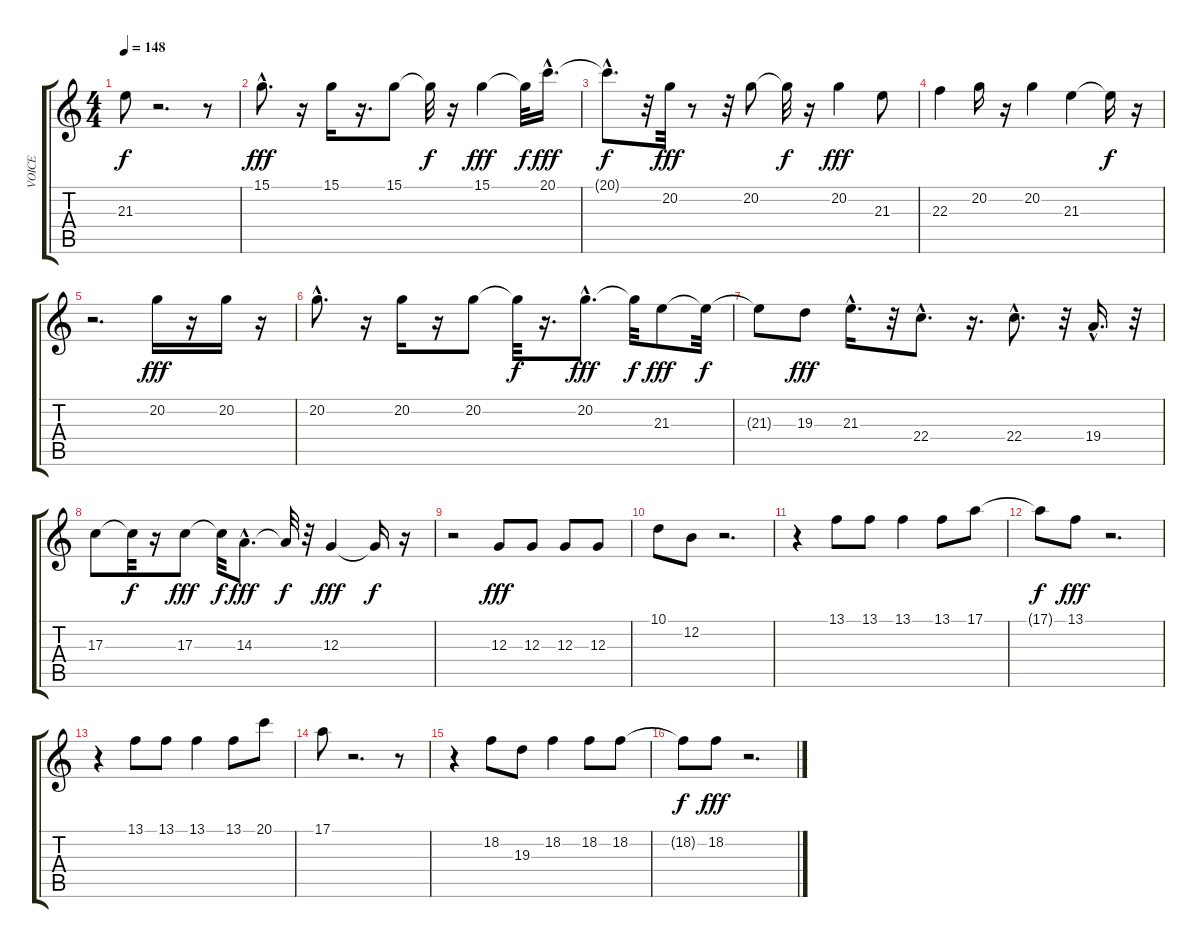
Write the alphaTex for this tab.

\track ("VOICE" "VOICE") {instrument synthbrass1}
\staff {score tabs}
\tuning (E4 B3 G3 D3 A2 E2) {hide}
\ts (4 4)
\tempo 148
\clef g2
\ks c
21.3{t}.8{dy f} r.2{d} r.8 |
15.1{hac}.8{d dy fff} r.16 15.1.16 r.16{d} 15.1.8 15.1{t}.32{dy f} r.16 15.1.4{dy fff} 15.1{t}.32{dy f} 20.1{hac}.16{d dy fff} |
20.1{hac t}.8{d dy f} r.32 20.2.32{dy fff} r.8 r.32 20.2.8 20.2{t}.32{dy f} r.16 20.2.4{dy fff} 21.3.8 |
22.3.4 20.2.16 r.16 20.2.4 21.3.4 21.3{t}.16{dy f} r.16 |
r.2{d} 20.2.16{dy fff} r.16 20.2.16 r.16 |
20.2{hac}.8{d} r.16 20.2.16 r.16 20.2.8 20.2{t}.32{dy f} r.16{d} 20.2{hac}.8{d dy fff} 20.2{t}.32{dy f} 21.3.8{dy fff} 21.3{t}.32{dy f} |
21.3{t}.8 19.3.8{dy fff} 21.3{hac}.16{d} r.32 22.4{hac}.8{d} r.16{d} 22.4{hac}.8{d} r.32 19.4{hac}.16{d} r.32 |
17.3.8 17.3{t}.32{dy f} r.16 17.3.8{dy fff} 17.3{t}.32{dy f} 14.3{hac}.8{d dy fff} 14.3{t}.32{dy f} r.32 12.3.4{dy fff} 12.3{t}.16{dy f} r.16 |
r.2 12.3.8{dy fff} 12.3.8 12.3.8 12.3.8 |
10.1.8 12.2.8 r.2{d} |
r.4 13.1.8 13.1.8 13.1.4 13.1.8 17.1.8 |
17.1{t}.8{dy f} 13.1.8{dy fff} r.2{d} |
r.4 13.1.8 13.1.8 13.1.4 13.1.8 20.1.8 |
17.1.8 r.2{d} r.8 |
r.4 18.2.8 19.3.8 18.2.4 18.2.8 18.2.8 |
18.2{t}.8{dy f} 18.2.8{dy fff} r.2{d}
